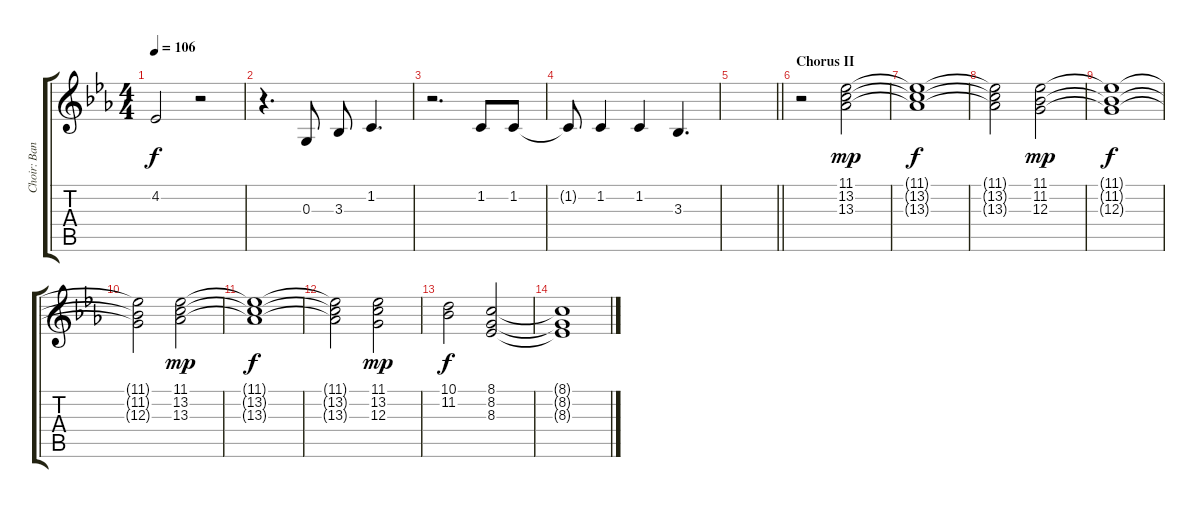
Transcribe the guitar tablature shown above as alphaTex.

\track ("Choir: Band" "Choir: Ban") {instrument choiraahs}
\staff {score tabs}
\tuning (E4 B3 G3 D3 A2 E2) {hide}
\ts (4 4)
\tempo 106
\clef g2
\ks eb
4.2{t}.2{dy f} r.2 |
r.4{d} 0.3.8 3.3.8 1.2.4{d} |
r.2{d} 1.2.8 1.2.8 |
1.2{t}.8 1.2.4 1.2.4 3.3.4{d} |
\barLineRight lightlight
|
\section ("" "Chorus II")
r.2 (11.1 13.2 13.3).2{dy mp} |
(11.1{t} 13.2{t} 13.3{t}).1{dy f} |
(11.1{t} 13.2{t} 13.3{t}).2 (11.1 11.2 12.3).2{dy mp} |
(11.1{t} 11.2{t} 12.3{t}).1{dy f} |
(11.1{t} 11.2{t} 12.3{t}).2 (11.1 13.2 13.3).2{dy mp} |
(11.1{t} 13.2{t} 13.3{t}).1{dy f} |
(11.1{t} 13.2{t} 13.3{t}).2 (11.1 13.2 12.3).2{dy mp} |
(10.1 11.2).2{dy f} (8.1 8.2 8.3).2 |
(8.1{t} 8.2{t} 8.3{t}).1
